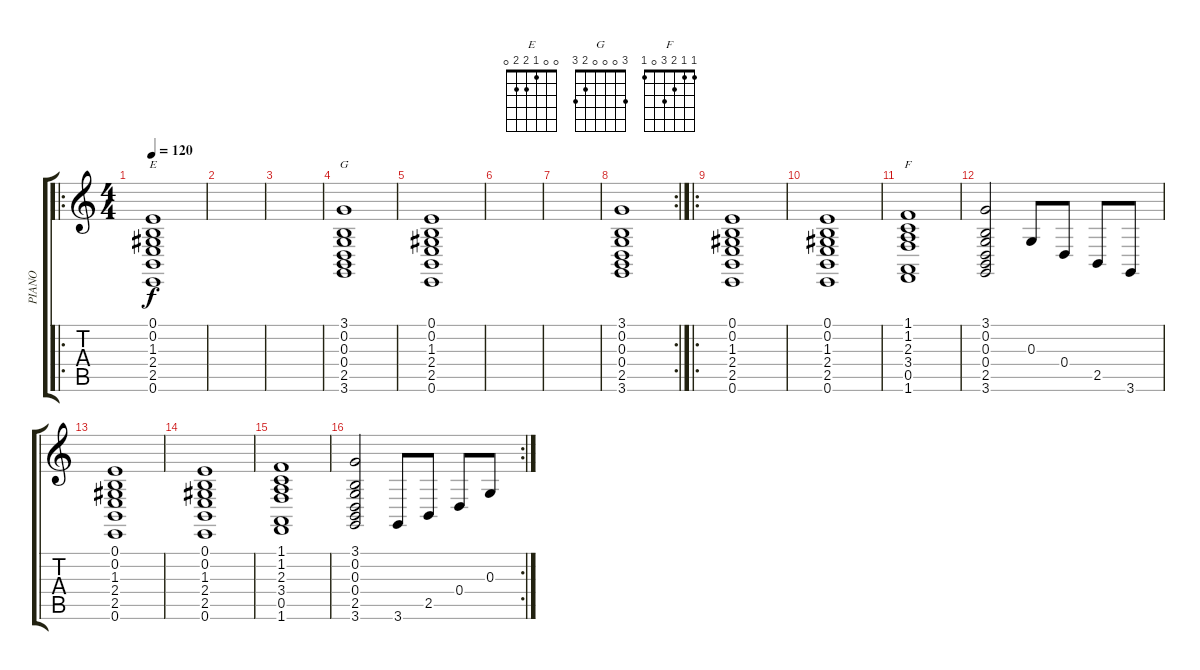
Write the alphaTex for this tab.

\track ("PIANO" "PIANO") {instrument electricgrandpiano}
\staff {score tabs}
\tuning (E4 B3 G3 D3 A2 E2) {hide}
\chord ("E" 0 0 1 2 2 0)
\chord ("G" 3 0 0 0 2 3)
\chord ("F" 1 1 2 3 0 1)
\ro
\ts (4 4)
\tempo 120
\clef g2
\ks c
(0.1 0.2 1.3 2.4 2.5 0.6).1{ch "E" dy f instrument electricgrandpiano} |
|
|
(3.1 0.2 0.3 0.4 2.5 3.6).1{ch "G"} |
(0.1 0.2 1.3 2.4 2.5 0.6).1 |
|
|
\rc 2
(3.1 0.2 0.3 0.4 2.5 3.6).1 |
\ro
(0.1 0.2 1.3 2.4 2.5 0.6).1 |
(0.1 0.2 1.3 2.4 2.5 0.6).1 |
(1.1 1.2 2.3 3.4 0.5 1.6).1{ch "F"} |
(3.1 0.2 0.3 0.4 2.5 3.6).2 0.3.8 0.4.8 2.5.8 3.6.8 |
(0.1 0.2 1.3 2.4 2.5 0.6).1 |
(0.1 0.2 1.3 2.4 2.5 0.6).1 |
(1.1 1.2 2.3 3.4 0.5 1.6).1 |
\rc 2
(3.1 0.2 0.3 0.4 2.5 3.6).2 3.6.8 2.5.8 0.4.8 0.3.8
